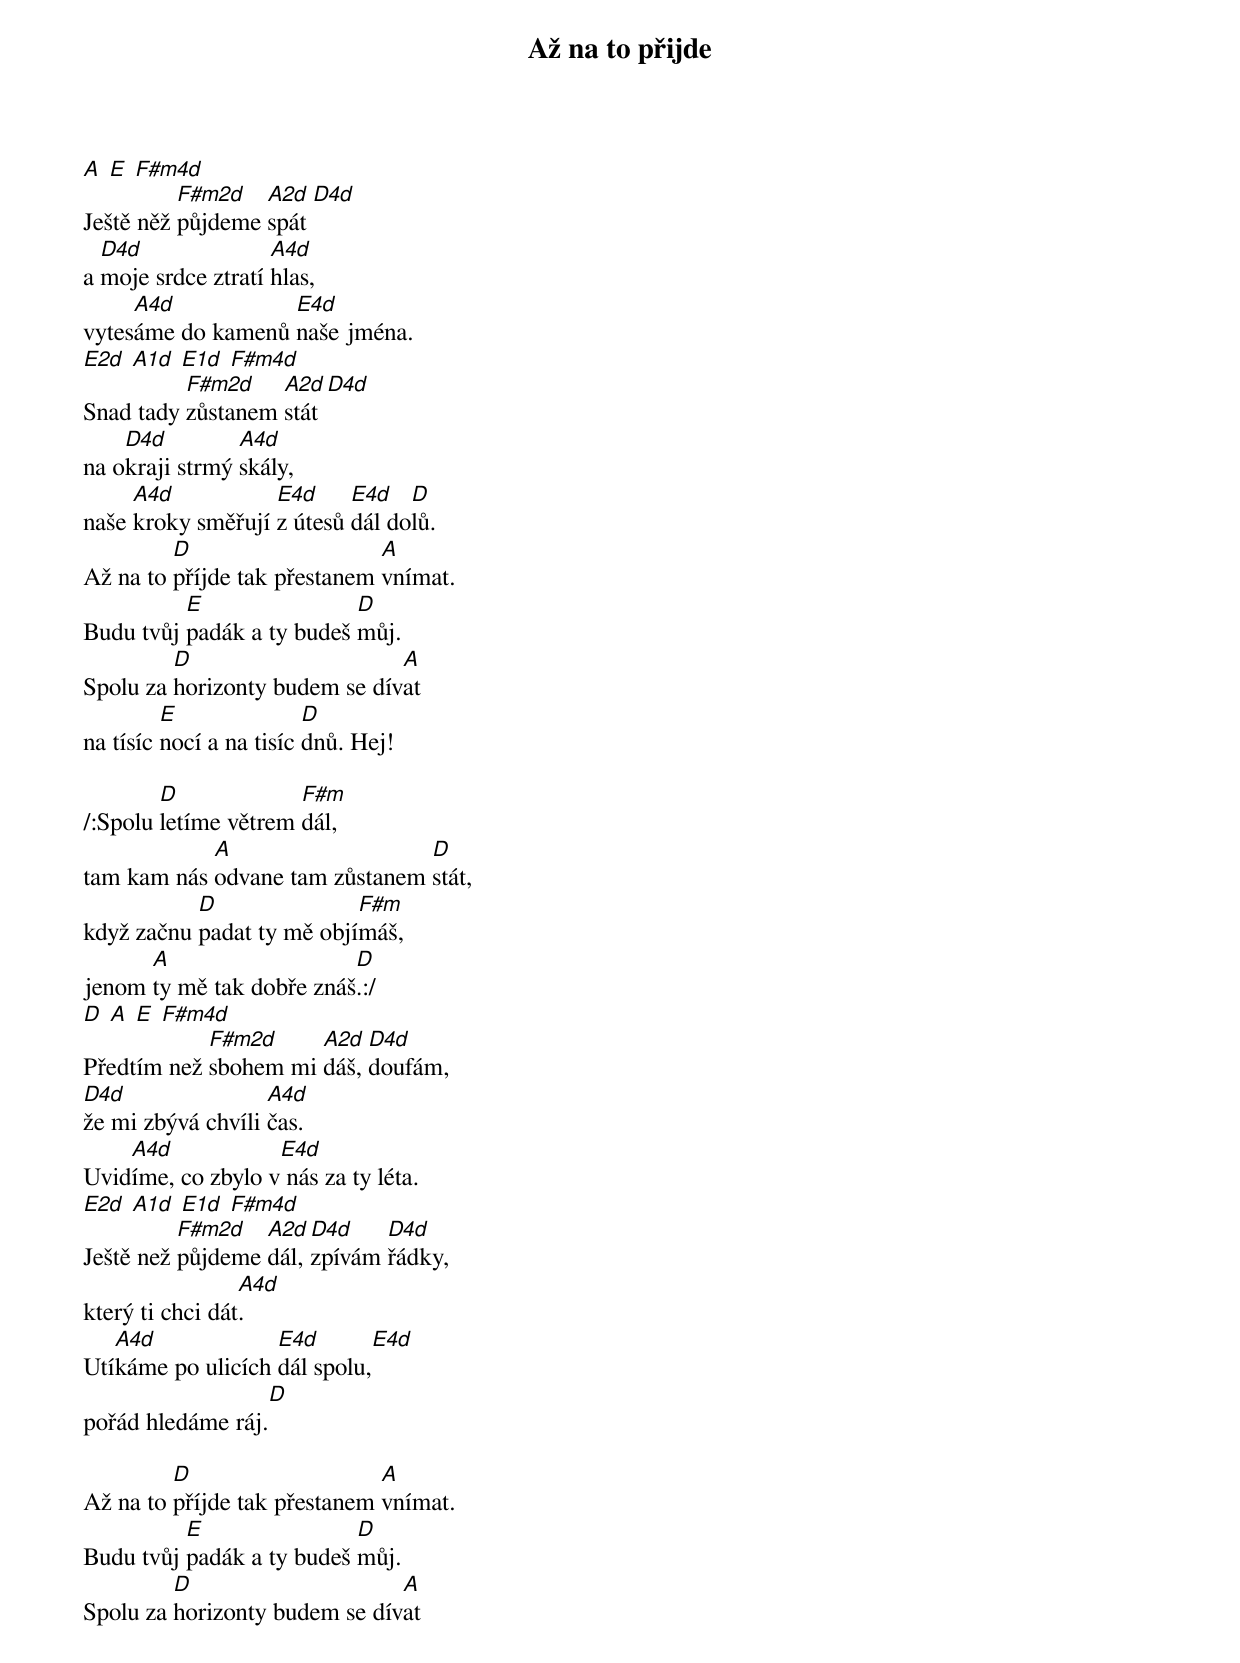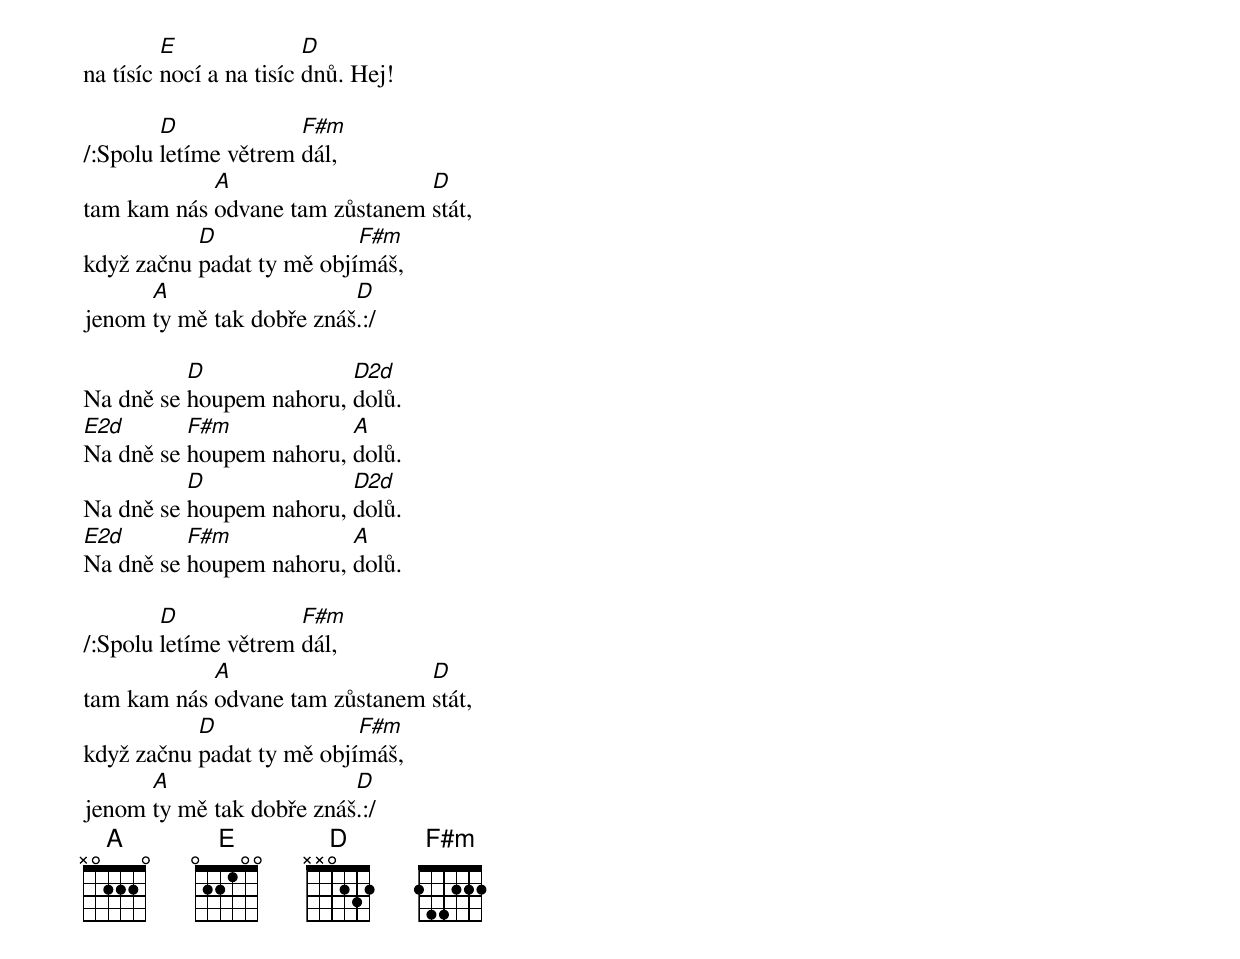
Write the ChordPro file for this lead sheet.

{title: Až na to přijde}
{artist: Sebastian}
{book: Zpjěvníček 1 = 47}

[A] [E] [F#m4d]
Ještě něž [F#m2d]půjdeme [A2d]spát [D4d]
a [D4d]moje srdce ztratí [A4d]hlas,
vytes[A4d]áme do kamenů [E4d]naše jména.
[E2d] [A1d] [E1d] [F#m4d]
Snad tady [F#m2d]zůstanem [A2d]stát[D4d]
na o[D4d]kraji strmý [A4d]skály,
naše [A4d]kroky směřují [E4d]z útesů [E4d]dál do[D]lů.
Až na to [D]příjde tak přestanem [A]vnímat.
Budu tvůj [E]padák a ty budeš [D]můj.
Spolu za [D]horizonty budem se dív[A]at
na tísíc [E]nocí a na tisíc [D]dnů. Hej!

/:Spolu [D]letíme větrem [F#m]dál,
tam kam nás [A]odvane tam zůstanem [D]stát,
když začnu [D]padat ty mě objí[F#m]máš,
jenom [A]ty mě tak dobře znáš[D].:/
[D] [A] [E] [F#m4d]
Předtím než [F#m2d]sbohem mi [A2d]dáš, [D4d]doufám,
[D4d]že mi zbývá chvíli [A4d]čas.
Uvid[A4d]íme, co zbylo v[E4d] nás za ty léta.
[E2d] [A1d] [E1d] [F#m4d]
Ještě než [F#m2d]půjdeme [A2d]dál, [D4d]zpívám [D4d]řádky,
který ti chci dát[A4d].
Utí[A4d]káme po ulicích [E4d]dál spolu,[E4d]
pořád hledáme ráj.[D]

Až na to [D]příjde tak přestanem [A]vnímat.
Budu tvůj [E]padák a ty budeš [D]můj.
Spolu za [D]horizonty budem se dív[A]at
na tísíc [E]nocí a na tisíc [D]dnů. Hej!

/:Spolu [D]letíme větrem [F#m]dál,
tam kam nás [A]odvane tam zůstanem [D]stát,
když začnu [D]padat ty mě objí[F#m]máš,
jenom [A]ty mě tak dobře znáš[D].:/

Na dně se [D]houpem nahoru, [D2d]dolů.
[E2d]Na dně se [F#m]houpem nahoru, [A]dolů.
Na dně se [D]houpem nahoru, [D2d]dolů.
[E2d]Na dně se [F#m]houpem nahoru, [A]dolů.

/:Spolu [D]letíme větrem [F#m]dál,
tam kam nás [A]odvane tam zůstanem [D]stát,
když začnu [D]padat ty mě objí[F#m]máš,
jenom [A]ty mě tak dobře znáš[D].:/
